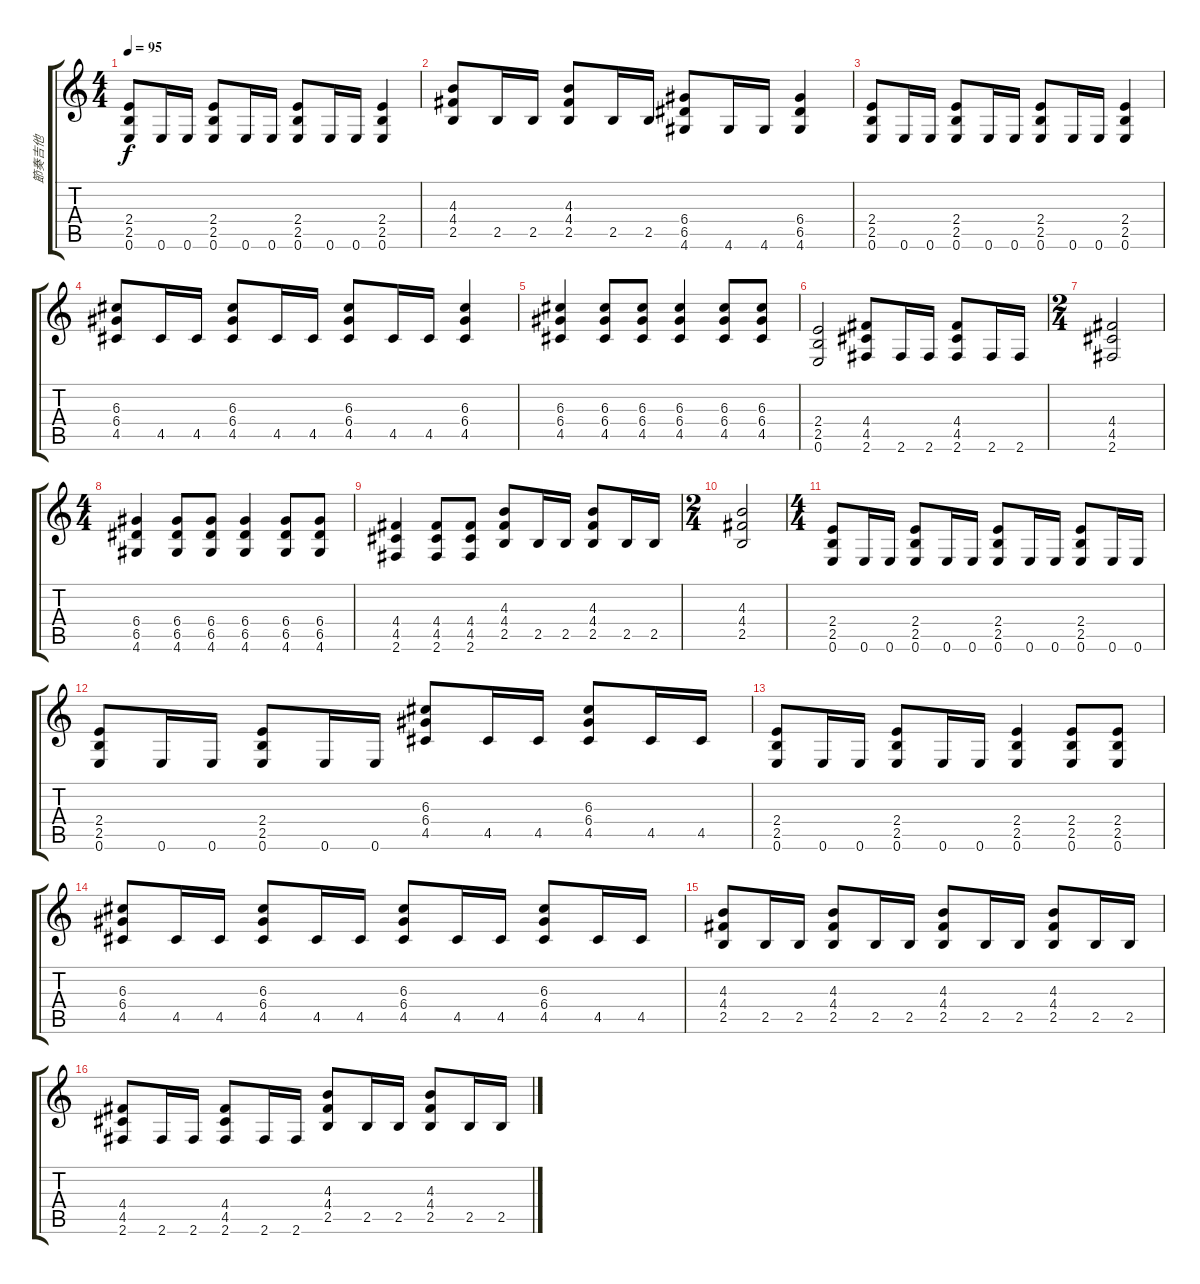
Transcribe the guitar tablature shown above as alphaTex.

\track ("節奏吉他" "節奏吉他") {instrument overdrivenguitar}
\staff {score tabs}
\tuning (E4 B3 G3 D3 A2 E2) {hide}
\ts (4 4)
\tempo 95
\clef g2
\ks c
(2.4 2.5 0.6).8{dy f} 0.6.16 0.6.16 (2.4 2.5 0.6).8 0.6.16 0.6.16 (2.4 2.5 0.6).8 0.6.16 0.6.16 (2.4 2.5 0.6).4 |
(4.3 4.4 2.5).8 2.5.16 2.5.16 (4.3 4.4 2.5).8 2.5.16 2.5.16 (6.4 6.5 4.6).8 4.6.16 4.6.16 (6.4 6.5 4.6).4 |
(2.4 2.5 0.6).8 0.6.16 0.6.16 (2.4 2.5 0.6).8 0.6.16 0.6.16 (2.4 2.5 0.6).8 0.6.16 0.6.16 (2.4 2.5 0.6).4 |
(6.3 6.4 4.5).8 4.5.16 4.5.16 (6.3 6.4 4.5).8 4.5.16 4.5.16 (6.3 6.4 4.5).8 4.5.16 4.5.16 (6.3 6.4 4.5).4 |
(6.3 6.4 4.5).4 (6.3 6.4 4.5).8 (6.3 6.4 4.5).8 (6.3 6.4 4.5).4 (6.3 6.4 4.5).8 (6.3 6.4 4.5).8 |
(2.4 2.5 0.6).2 (4.4 4.5 2.6).8 2.6.16 2.6.16 (4.4 4.5 2.6).8 2.6.16 2.6.16 |
\ts (2 4)
(4.4 4.5 2.6).2 |
\ts (4 4)
(6.4 6.5 4.6).4 (6.4 6.5 4.6).8 (6.4 6.5 4.6).8 (6.4 6.5 4.6).4 (6.4 6.5 4.6).8 (6.4 6.5 4.6).8 |
(4.4 4.5 2.6).4 (4.4 4.5 2.6).8 (4.4 4.5 2.6).8 (4.3 4.4 2.5).8 2.5.16 2.5.16 (4.3 4.4 2.5).8 2.5.16 2.5.16 |
\ts (2 4)
(4.3 4.4 2.5).2 |
\ts (4 4)
(2.4 2.5 0.6).8 0.6.16 0.6.16 (2.4 2.5 0.6).8 0.6.16 0.6.16 (2.4 2.5 0.6).8 0.6.16 0.6.16 (2.4 2.5 0.6).8 0.6.16 0.6.16 |
(2.4 2.5 0.6).8 0.6.16 0.6.16 (2.4 2.5 0.6).8 0.6.16 0.6.16 (6.3 6.4 4.5).8 4.5.16 4.5.16 (6.3 6.4 4.5).8 4.5.16 4.5.16 |
(2.4 2.5 0.6).8 0.6.16 0.6.16 (2.4 2.5 0.6).8 0.6.16 0.6.16 (2.4 2.5 0.6).4 (2.4 2.5 0.6).8 (2.4 2.5 0.6).8 |
(6.3 6.4 4.5).8 4.5.16 4.5.16 (6.3 6.4 4.5).8 4.5.16 4.5.16 (6.3 6.4 4.5).8 4.5.16 4.5.16 (6.3 6.4 4.5).8 4.5.16 4.5.16 |
(4.3 4.4 2.5).8 2.5.16 2.5.16 (4.3 4.4 2.5).8 2.5.16 2.5.16 (4.3 4.4 2.5).8 2.5.16 2.5.16 (4.3 4.4 2.5).8 2.5.16 2.5.16 |
(4.4 4.5 2.6).8 2.6.16 2.6.16 (4.4 4.5 2.6).8 2.6.16 2.6.16 (4.3 4.4 2.5).8 2.5.16 2.5.16 (4.3 4.4 2.5).8 2.5.16 2.5.16
